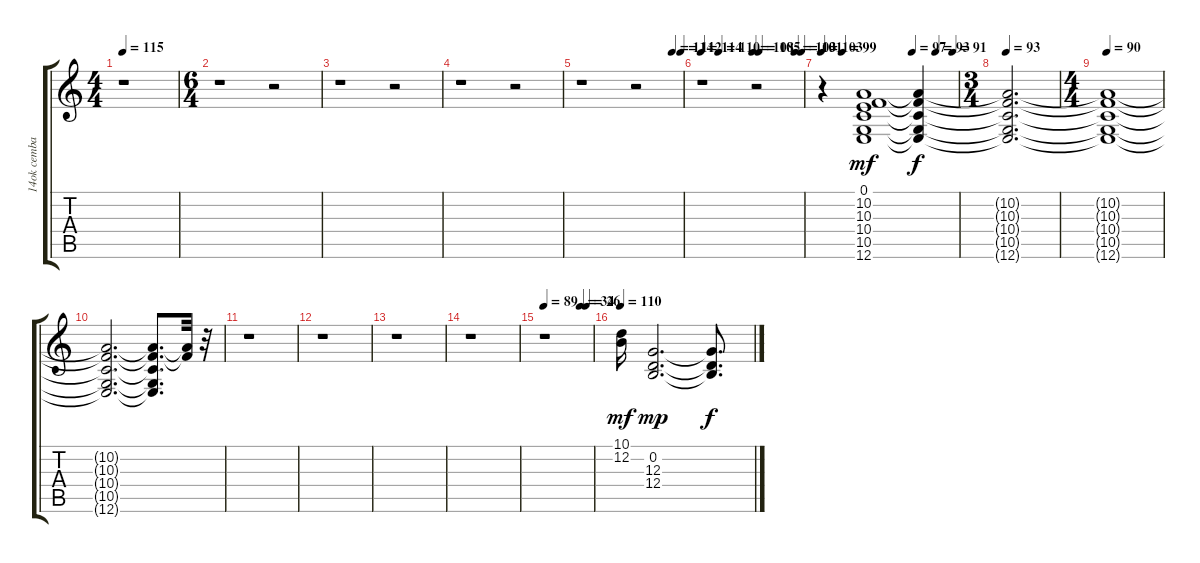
\track ("14ok cembalo" "14ok cemba") {instrument reversecymbal}
\staff {score tabs}
\tuning (E4 B3 G3 D3 A2 E2) {hide}
\ts (4 4)
\tempo 115
\clef g2
\ks c
r.1{dy mf} |
\ts (6 4)
r.1 r.2 |
r.1 r.2 |
r.1 r.2 |
\tempo (114 0.9027777777777778)
\tempo (112 0.9861111111111112)
r.1 r.2 |
\tempo (110 0.1736111111111111)
\tempo (108 0.5069444444444444)
\tempo (105 0.5694444444444444)
\tempo (103 0.9236111111111112)
\tempo (101 0.9861111111111112)
\tempo 114
r.1 r.2 |
\tempo (99 0.1527777777777778)
\tempo (93 0.8402777777777778)
\tempo (91 0.9652777777777778)
\tempo 103
\tempo (97 0.6666666666666666)
r.4 (0.1 10.2 10.3 10.4 10.5 12.6).1{balance 8} (10.2{t} 10.3{t} 10.4{t} 10.5{t} 12.6{t}).4{dy f} |
\ts (3 4)
\tempo 93
(10.2{t} 10.3{t} 10.4{t} 10.5{t} 12.6{t}).2{d} |
\ts (4 4)
\tempo 90
(10.2{t} 10.3{t} 10.4{t} 10.5{t} 12.6{t}).1 |
(10.2{t} 10.3{t} 10.4{t} 10.5{t} 12.6{t}).2{d} (10.2{t} 10.3{t} 10.4{t} 10.5{t} 12.6{t}).8{d} (10.2{t} 10.3{t}).32 r.32 |
r.1 |
r.1 |
r.1 |
r.1 |
\tempo 62
\tempo 89
\tempo (34 0.75)
\tempo (26 0.875)
r.1 |
\tempo 110
(10.1 12.2).16{dy mf} (0.2 12.3 12.4).2{d dy mp} (0.2{t} 12.3{t} 12.4{t}).8{d dy f}
